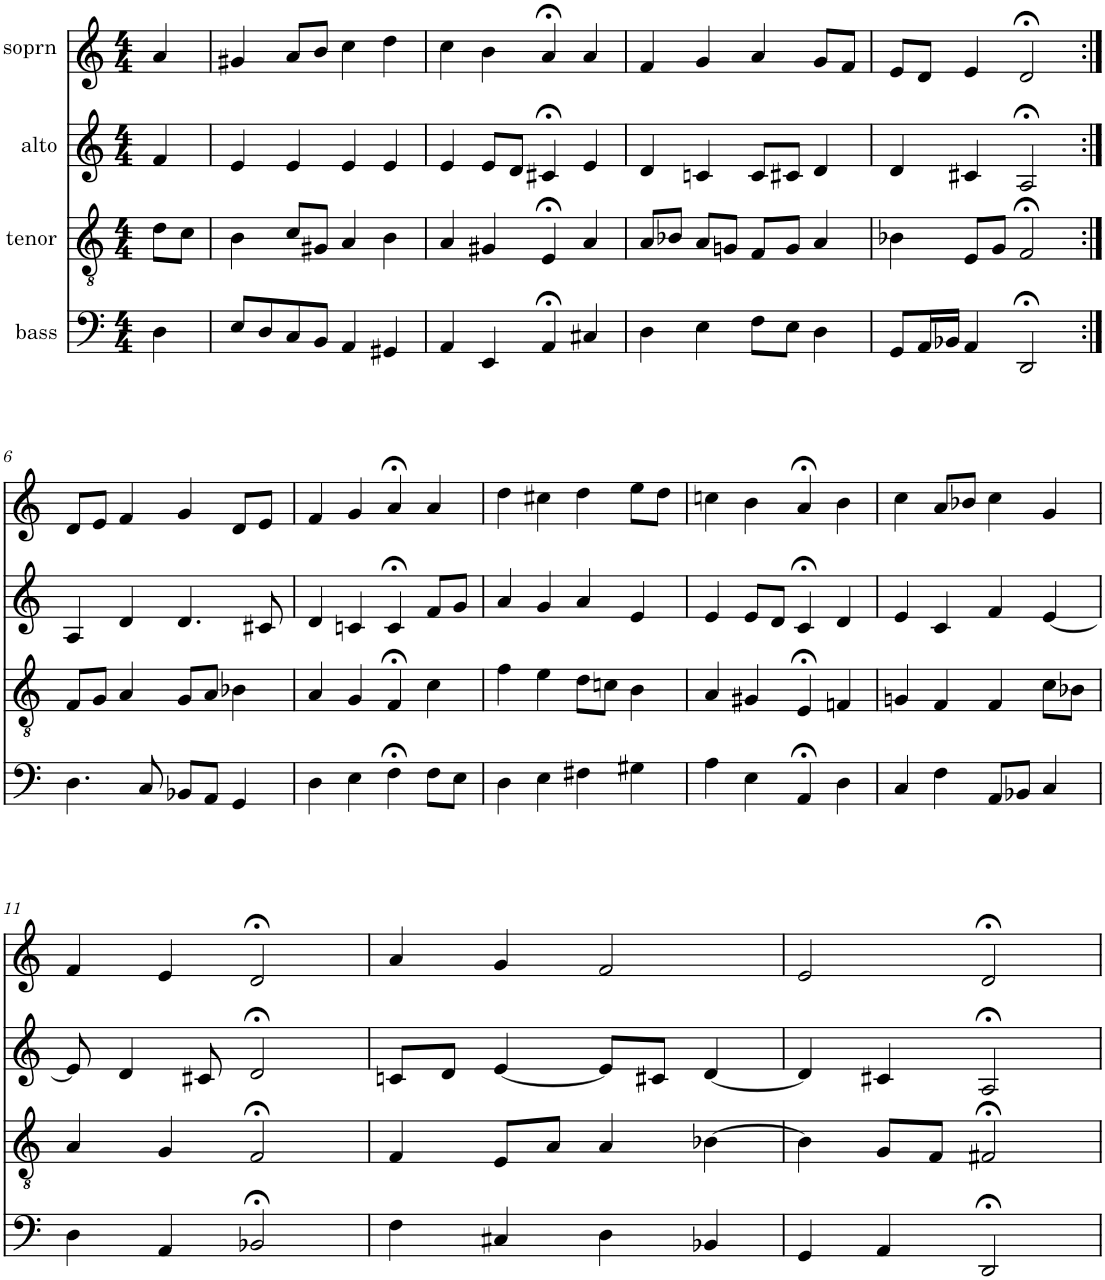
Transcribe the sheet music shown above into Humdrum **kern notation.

**kern	**kern	**kern	**kern
*part4	*part3	*part2	*part1
*staff4	*staff3	*staff2	*staff1
*I"bass	*I"tenor	*I"alto	*I"soprn
*clefF4	*clefGv2	*clefG2	*clefG2
*k[]	*k[]	*k[]	*k[]
*M4/4	*M4/4	*M4/4	*M4/4
=1	=1	=1	=1
4D\	8d\L	4f/	4a/
.	8c\J	.	.
=2	=2	=2	=2
8E/L	4B\	4e/	4g#X/
8D/	.	.	.
8C/	8c/L	4e/	8a/L
8BB/J	8G#X/J	.	8b/J
4AA/	4A/	4e/	4cc\
4GG#X/	4B\	4e/	4dd\
=3	=3	=3	=3
4AA/	4A/	4e/	4cc\
4EE/	4G#X/	8e/L	4b\
.	.	8d/J	.
4AA;</	4E;</	4c#X;</	4a;</
4C#X/	4A/	4e/	4a/
=4	=4	=4	=4
4D\	8A/L	4d/	4f/
.	8B-X/J	.	.
4E\	8A/L	4cn/	4g/
.	8Gn/J	.	.
8F\L	8F/L	8c/L	4a/
8E\J	8G/J	8c#X/J	.
4D\	4A/	4d/	8g/L
.	.	.	8f/J
=5	=5	=5	=5
8GG/L	4B-X\	4d/	8e/L
16AA/L	.	.	8d/J
16BB-X/JJ	.	.	.
4AA/	8E/L	4c#X/	4e/
.	8G/J	.	.
2DD;</	2F;</	2A;</	2d;</
!!LO:LB:g=z
=6:|!	=6:|!	=6:|!	=6:|!
4.D\	8F/L	4A/	8d/L
.	8G/J	.	8e/J
.	4A/	4d/	4f/
8C/	.	.	.
8BB-X/L	8G/L	4.d/	4g/
8AA/J	8A/J	.	.
4GG/	4B-X\	.	8d/L
.	.	8c#X/	8e/J
=7	=7	=7	=7
4D\	4A/	4d/	4f/
4E\	4G/	4cn/	4g/
4F;<\	4F;</	4c;</	4a;</
8F\L	4c\	8f/L	4a/
8E\J	.	8g/J	.
=8	=8	=8	=8
4D\	4f\	4a/	4dd\
4E\	4e\	4g/	4cc#X\
4F#X\	8d\L	4a/	4dd\
.	8cn\J	.	.
4G#X\	4B\	4e/	8ee\L
.	.	.	8dd\J
=9	=9	=9	=9
4A\	4A/	4e/	4ccn\
4E\	4G#X/	8e/L	4b\
.	.	8d/J	.
4AA;</	4E;</	4c;</	4a;</
4D\	4Fn/	4d/	4b\
=10	=10	=10	=10
4C/	4Gn/	4e/	4cc\
4F\	4F/	4c/	8a/L
.	.	.	8b-X/J
8AA/L	4F/	4f/	4cc\
8BB-X/J	.	.	.
4C/	8c\L	[4e/	4g/
.	8B-X\J	.	.
!!LO:LB:g=z
=11	=11	=11	=11
4D\	4A/	8e/]	4f/
.	.	4d/	.
4AA/	4G/	.	4e/
.	.	8c#X/	.
2BB-X;</	2F;</	2d;</	2d;</
=12	=12	=12	=12
4F\	4F/	8cn/L	4a/
.	.	8d/J	.
4C#X/	8E/L	[4e/	4g/
.	8A/J	.	.
4D\	4A/	8e/L]	2f/
.	.	8c#X/J	.
4BB-X/	[4B-X\	[4d/	.
=13	=13	=13	=13
4GG/	4B-\]	4d/]	2e/
4AA/	8G/L	4c#X/	.
.	8F/J	.	.
2DD;</	2F#X;</	2A;</	2d;</
=	=	=	=
*-	*-	*-	*-
